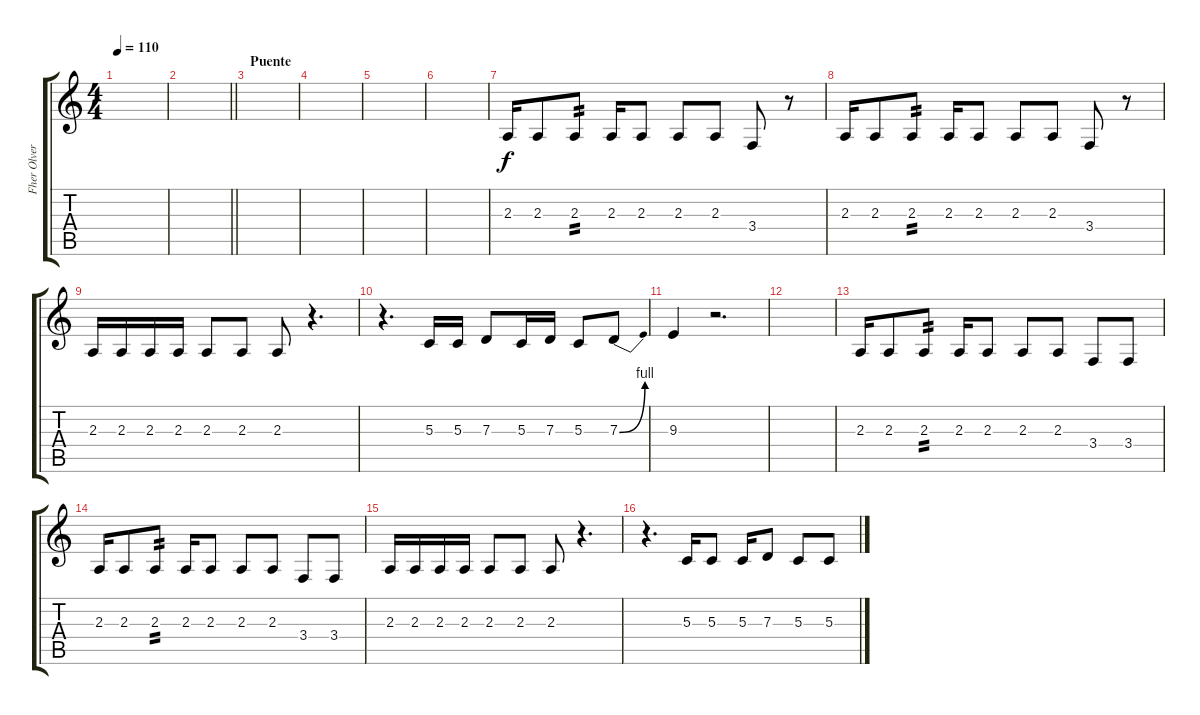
\track ("Fher Olvera" "Fher Olver") {instrument accordion}
\staff {score tabs}
\tuning (E4 B3 G3 D3 A2 E2) {hide}
\ts (4 4)
\tempo 110
\clef g2
\ks c
|
\barLineRight lightlight
|
\section ("" "Puente")
|
|
|
|
2.3.16 2.3.8 2.3.8{tp 2} 2.3.16 2.3.8 2.3.8 2.3.8 3.4.8 r.8 |
2.3.16 2.3.8 2.3.8{tp 2} 2.3.16 2.3.8 2.3.8 2.3.8 3.4.8 r.8 |
2.3.16 2.3.16 2.3.16 2.3.16 2.3.8 2.3.8 2.3.8 r.4{d} |
r.4{d} 5.3.16 5.3.16 7.3.8 5.3.16 7.3.16 5.3.8 7.3{be (bend 0 0 60 4)}.8 |
9.3.4 r.2{d} |
|
2.3.16 2.3.8 2.3.8{tp 2} 2.3.16 2.3.8 2.3.8 2.3.8 3.4.8 3.4.8 |
2.3.16 2.3.8 2.3.8{tp 2} 2.3.16 2.3.8 2.3.8 2.3.8 3.4.8 3.4.8 |
2.3.16 2.3.16 2.3.16 2.3.16 2.3.8 2.3.8 2.3.8 r.4{d} |
r.4{d} 5.3.16 5.3.8 5.3.16 7.3.8 5.3.8 5.3.8{dy f}
